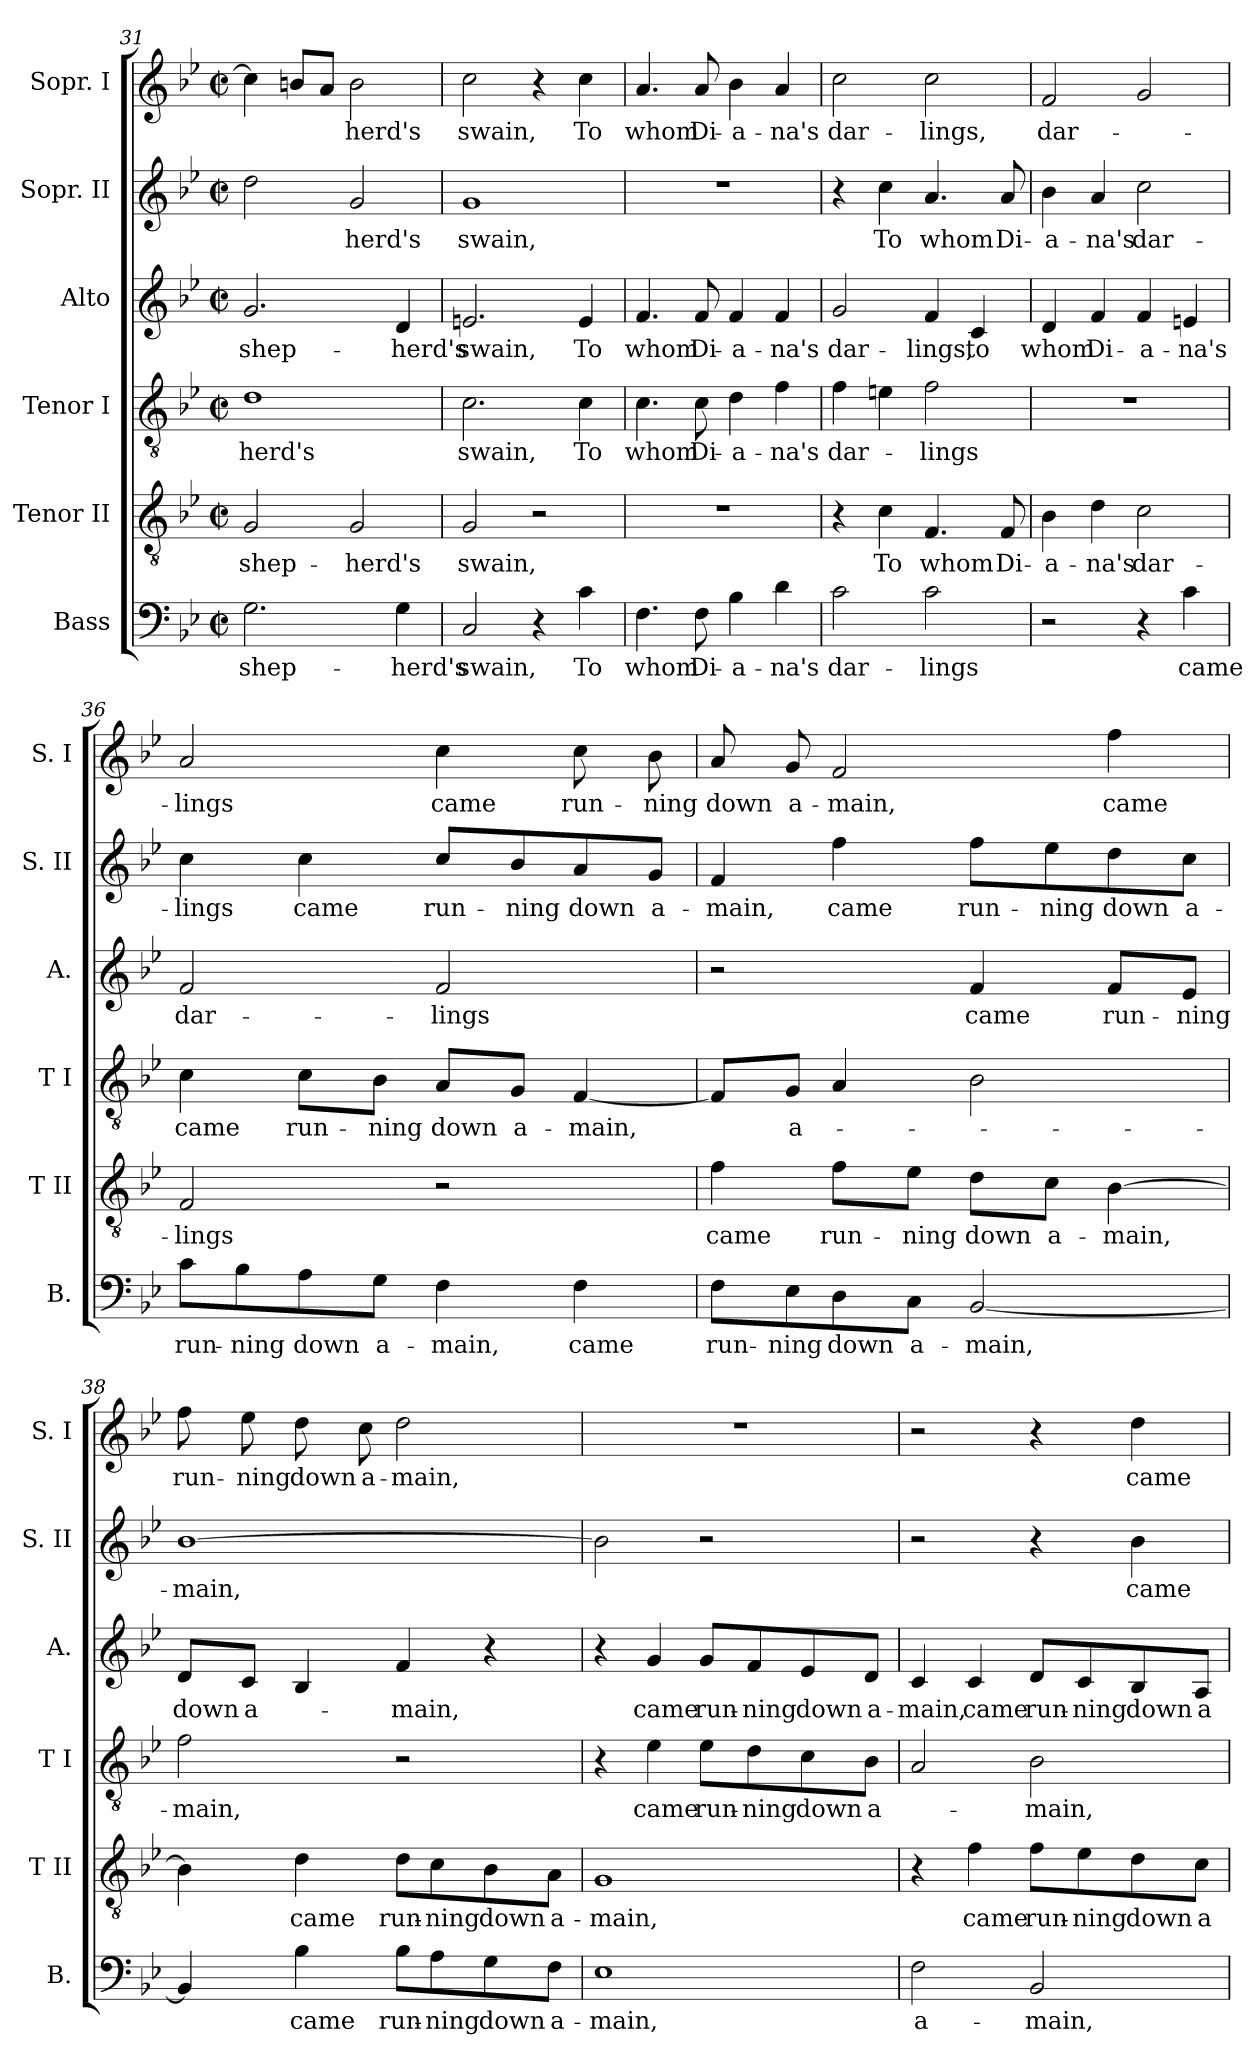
**kern	**text	**kern	**text	**kern	**text	**kern	**text	**kern	**text	**kern	**text
*part6	*part6	*part5	*part5	*part4	*part4	*part3	*part3	*part2	*part2	*part1	*part1
*staff6	*staff6	*staff5	*staff5	*staff4	*staff4	*staff3	*staff3	*staff2	*staff2	*staff1	*staff1
*I"Bass	*	*I"Tenor II	*	*I"Tenor I	*	*I"Alto	*	*I"Sopr. II	*	*I"Sopr. I	*
*I'B.	*	*I'T II	*	*I'T I	*	*I'A.	*	*I'S. II	*	*I'S. I	*
*clefF4	*	*clefGv2	*	*clefGv2	*	*clefG2	*	*clefG2	*	*clefG2	*
*k[b-e-]	*	*k[b-e-]	*	*k[b-e-]	*	*k[b-e-]	*	*k[b-e-]	*	*k[b-e-]	*
*B-:	*	*B-:	*	*B-:	*	*B-:	*	*B-:	*	*B-:	*
*M2/2	*	*M2/2	*	*M2/2	*	*M2/2	*	*M2/2	*	*M2/2	*
*met(c|)	*	*met(c|)	*	*met(c|)	*	*met(c|)	*	*met(c|)	*	*met(c|)	*
=31	=31	=31	=31	=31	=31	=31	=31	=31	=31	=31	=31
2.G\	shep-	2G/	shep-	1d	-herd's	2.g/	shep-	2dd\	.	4cc\]	.
.	.	.	.	.	.	.	.	.	.	8bn/L	.
.	.	.	.	.	.	.	.	.	.	8a/J	.
.	.	2G/	-herd's	.	.	.	.	2g/	-herd's	2b\	-herd's
4G\	-herd's	.	.	.	.	4d/	-herd's	.	.	.	.
!!LO:LB:g=z
=32	=32	=32	=32	=32	=32	=32	=32	=32	=32	=32	=32
2C/	swain,	2G/	swain,	2.c\	swain,	2.en/	swain,	1g	swain,	2cc\	swain,
4r	.	2r	.	.	.	.	.	.	.	4r	.
4c\	To	.	.	4c\	To	4e/	To	.	.	4cc\	To
=33	=33	=33	=33	=33	=33	=33	=33	=33	=33	=33	=33
4.F\	whom	1r	.	4.c\	whom	4.f/	whom	1r	.	4.a/	whom
8F\	Di-	.	.	8c\	Di-	8f/	Di-	.	.	8a/	Di-
4B-\	-a-	.	.	4d\	-a-	4f/	-a-	.	.	4b-\	-a-
4d\	-na's	.	.	4f\	-na's	4f/	-na's	.	.	4a/	-na's
=34	=34	=34	=34	=34	=34	=34	=34	=34	=34	=34	=34
2c\	dar-	4r	.	4f\	dar-	2g/	dar-	4r	.	2cc\	dar-
.	.	4c\	To	4en\	.	.	.	4cc\	To	.	.
2c\	-lings	4.F/	whom	2f\	-lings	4f/	-lings,	4.a/	whom	2cc\	-lings,
.	.	.	.	.	.	4c/	to	.	.	.	.
.	.	8F/	Di-	.	.	.	.	8a/	Di-	.	.
=35	=35	=35	=35	=35	=35	=35	=35	=35	=35	=35	=35
2r	.	4B-\	-a-	1r	.	4d/	whom	4b-\	-a-	2f/	dar-
.	.	4d\	-na's	.	.	4f/	Di-	4a/	-na's	.	.
4r	.	2c\	dar-	.	.	4f/	-a-	2cc\	dar-	2g/	.
4c\	came	.	.	.	.	4en/	-na's	.	.	.	.
!!LO:PB:g=z
=36	=36	=36	=36	=36	=36	=36	=36	=36	=36	=36	=36
8c\L	run-	2F/	-lings	4c\	came	2f/	dar-	4cc\	-lings	2a/	-lings
8B-\	-ning	.	.	.	.	.	.	.	.	.	.
8A\	down	.	.	8c\L	run-	.	.	4cc\	came	.	.
8G\J	a-	.	.	8B-\J	-ning	.	.	.	.	.	.
4F\	-main,	2r	.	8A/L	down	2f/	-lings	8cc/L	run-	4cc\	came
.	.	.	.	8G/J	a-	.	.	8b-/	-ning	.	.
4F\	came	.	.	[4F/	-main,	.	.	8a/	down	8cc\	run-
.	.	.	.	.	.	.	.	8g/J	a-	8b-\	-ning
=37	=37	=37	=37	=37	=37	=37	=37	=37	=37	=37	=37
8F\L	run-	4f\	came	8F/L]	.	2r	.	4f/	-main,	8a/	down
8E-\	-ning	.	.	8G/J	a-	.	.	.	.	8g/	a-
8D\	down	8f\L	run-	4A/	.	.	.	4ff\	came	2f/	-main,
8C\J	a-	8e-\J	-ning	.	.	.	.	.	.	.	.
[2BB-/	-main,	8d\L	down	2B-\	.	4f/	came	8ff\L	run-	.	.
.	.	8c\J	a-	.	.	.	.	8ee-\	-ning	.	.
.	.	[4B-\	-main,	.	.	8f/L	run-	8dd\	down	4ff\	came
.	.	.	.	.	.	8e-/J	-ning	8cc\J	a-	.	.
=38	=38	=38	=38	=38	=38	=38	=38	=38	=38	=38	=38
4BB-/]	.	4B-\]	.	2f\	-main,	8d/L	down	[1b-	-main,	8ff\	run-
.	.	.	.	.	.	8c/J	a-	.	.	8ee-\	-ning
4B-\	came	4d\	came	.	.	4B-/	.	.	.	8dd\	down
.	.	.	.	.	.	.	.	.	.	8cc\	a-
8B-\L	run-	8d\L	run-	2r	.	4f/	-main,	.	.	2dd\	-main,
8A\	-ning	8c\	-ning	.	.	.	.	.	.	.	.
8G\	down	8B-\	down	.	.	4r	.	.	.	.	.
8F\J	a-	8A\J	a-	.	.	.	.	.	.	.	.
!!LO:LB:g=z
=39	=39	=39	=39	=39	=39	=39	=39	=39	=39	=39	=39
1E-	-main,	1G	-main,	4r	.	4r	.	2b-\]	.	1r	.
.	.	.	.	4e-\	came	4g/	came	.	.	.	.
.	.	.	.	8e-\L	run-	8g/L	run-	2r	.	.	.
.	.	.	.	8d\	-ning	8f/	-ning	.	.	.	.
.	.	.	.	8c\	down	8e-/	down	.	.	.	.
.	.	.	.	8B-\J	a-	8d/J	a-	.	.	.	.
=40	=40	=40	=40	=40	=40	=40	=40	=40	=40	=40	=40
2F\	a-	4r	.	2A/	.	4c/	-main,	2r	.	2r	.
.	.	4f\	came	.	.	4c/	came	.	.	.	.
2BB-/	-main,	8f\L	run-	2B-\	-main,	8d/L	run-	4r	.	4r	.
.	.	8e-\	-ning	.	.	8c/	-ning	.	.	.	.
.	.	8d\	down	.	.	8B-/	down	4b-\	came	4dd\	came
.	.	8c\J	a-	.	.	8A/J	a-	.	.	.	.
=	=	=	=	=	=	=	=	=	=	=	=
*-	*-	*-	*-	*-	*-	*-	*-	*-	*-	*-	*-
